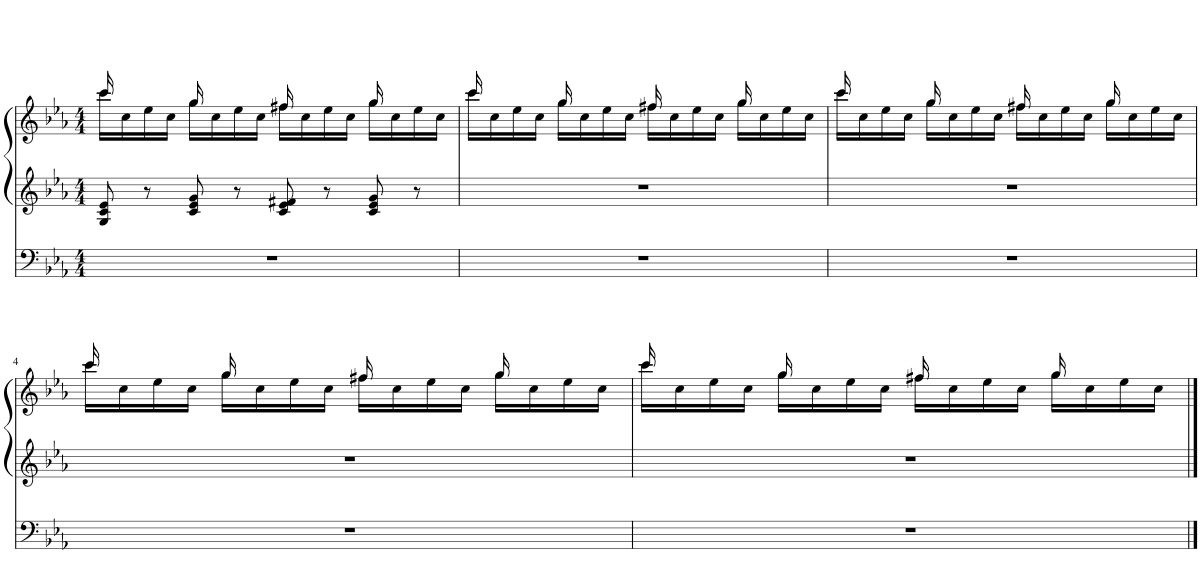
**kern	**kern	**kern
*part1	*part1	*part1
*staff3	*staff2	*staff1
*I"Pipe Organ	*	*
*I'Org.	*	*
*clefF4	*clefG2	*clefG2
*k[b-e-a-]	*k[b-e-a-]	*k[b-e-a-]
*M4/4	*M4/4	*M4/4
=1	=1	=1
*	*	*^
1r	8G/ 8c/ 8e-/	16ccc\LL	16ccc/
.	.	16cc\	16ryy
.	8r	16ee-\	16ryy
.	.	16cc\JJ	16ryy
.	8c/ 8e-/ 8g/	16gg\LL	16gg/
.	.	16cc\	16ryy
.	8r	16ee-\	16ryy
.	.	16cc\JJ	16ryy
.	8c/ 8e-/ 8f#X/	16ff#X\LL	16ff#X/
.	.	16cc\	16ryy
.	8r	16ee-\	16ryy
.	.	16cc\JJ	16ryy
.	8c/ 8e-/ 8g/	16gg\LL	16gg/
.	.	16cc\	16ryy
.	8r	16ee-\	16ryy
.	.	16cc\JJ	16ryy
=2	=2	=2	=2
1r	1r	16ccc\LL	16ccc/
.	.	16cc\	16ryy
.	.	16ee-\	16ryy
.	.	16cc\JJ	16ryy
.	.	16gg\LL	16gg/
.	.	16cc\	16ryy
.	.	16ee-\	16ryy
.	.	16cc\JJ	16ryy
.	.	16ff#X\LL	16ff#X/
.	.	16cc\	16ryy
.	.	16ee-\	16ryy
.	.	16cc\JJ	16ryy
.	.	16gg\LL	16gg/
.	.	16cc\	16ryy
.	.	16ee-\	16ryy
.	.	16cc\JJ	16ryy
=3	=3	=3	=3
1r	1r	16ccc\LL	16ccc/
.	.	16cc\	16ryy
.	.	16ee-\	16ryy
.	.	16cc\JJ	16ryy
.	.	16gg\LL	16gg/
.	.	16cc\	16ryy
.	.	16ee-\	16ryy
.	.	16cc\JJ	16ryy
.	.	16ff#X\LL	16ff#X/
.	.	16cc\	16ryy
.	.	16ee-\	16ryy
.	.	16cc\JJ	16ryy
.	.	16gg\LL	16gg/
.	.	16cc\	16ryy
.	.	16ee-\	16ryy
.	.	16cc\JJ	16ryy
!!LO:LB:g=z	!!
=4	=4	=4	=4
1r	1r	16ccc\LL	16ccc/
.	.	16cc\	16ryy
.	.	16ee-\	16ryy
.	.	16cc\JJ	16ryy
.	.	16gg\LL	16gg/
.	.	16cc\	16ryy
.	.	16ee-\	16ryy
.	.	16cc\JJ	16ryy
.	.	16ff#X\LL	16ff#X/
.	.	16cc\	16ryy
.	.	16ee-\	16ryy
.	.	16cc\JJ	16ryy
.	.	16gg\LL	16gg/
.	.	16cc\	16ryy
.	.	16ee-\	16ryy
.	.	16cc\JJ	16ryy
=5	=5	=5	=5
1r	1r	16ccc\LL	16ccc/
.	.	16cc\	16ryy
.	.	16ee-\	16ryy
.	.	16cc\JJ	16ryy
.	.	16gg\LL	16gg/
.	.	16cc\	16ryy
.	.	16ee-\	16ryy
.	.	16cc\JJ	16ryy
.	.	16ff#X\LL	16ff#X/
.	.	16cc\	16ryy
.	.	16ee-\	16ryy
.	.	16cc\JJ	16ryy
.	.	16gg\LL	16gg/
.	.	16cc\	16ryy
.	.	16ee-\	16ryy
.	.	16cc\JJ	16ryy
*	*	*v	*v
==	==	==
*-	*-	*-
